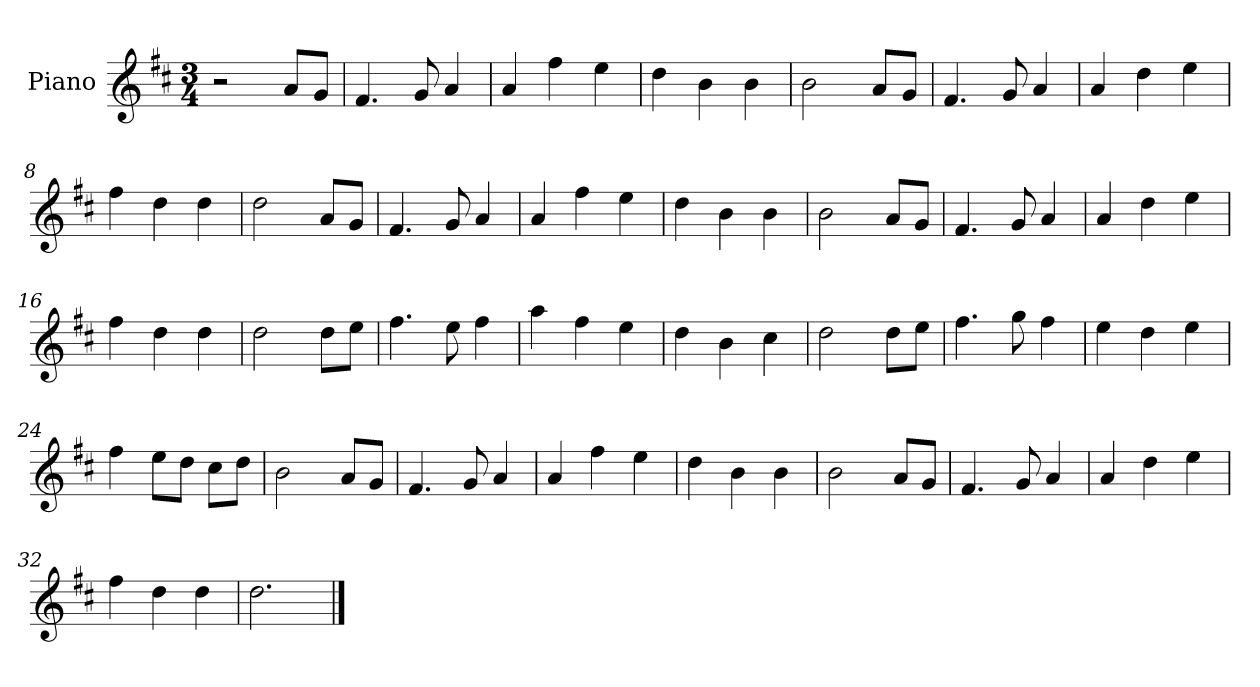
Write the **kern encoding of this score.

**kern
*part1
*staff1
*I"Piano
*I'Pno
*clefG2
*k[f#c#]
*M3/4
=1
2r
8a/L
8g/J
=2
4.f#/
8g/
4a/
=3
4a/
4ff#\
4ee\
=4
4dd\
4b\
4b\
=5
2b\
8a/L
8g/J
=6
4.f#/
8g/
4a/
=7
4a/
4dd\
4ee\
=8
4ff#\
4dd\
4dd\
=9
2dd\
8a/L
8g/J
=10
4.f#/
8g/
4a/
=11
4a/
4ff#\
4ee\
=12
4dd\
4b\
4b\
=13
2b\
8a/L
8g/J
=14
4.f#/
8g/
4a/
=15
4a/
4dd\
4ee\
=16
4ff#\
4dd\
4dd\
=17
2dd\
8dd\L
8ee\J
=18
4.ff#\
8ee\
4ff#\
=19
4aa\
4ff#\
4ee\
=20
4dd\
4b\
4cc#\
=21
2dd\
8dd\L
8ee\J
=22
4.ff#\
8gg\
4ff#\
=23
4ee\
4dd\
4ee\
=24
4ff#\
8ee\L
8dd\J
8cc#\L
8dd\J
=25
2b\
8a/L
8g/J
=26
4.f#/
8g/
4a/
=27
4a/
4ff#\
4ee\
=28
4dd\
4b\
4b\
=29
2b\
8a/L
8g/J
=30
4.f#/
8g/
4a/
=31
4a/
4dd\
4ee\
=32
4ff#\
4dd\
4dd\
=33
2.dd\
==
*-
